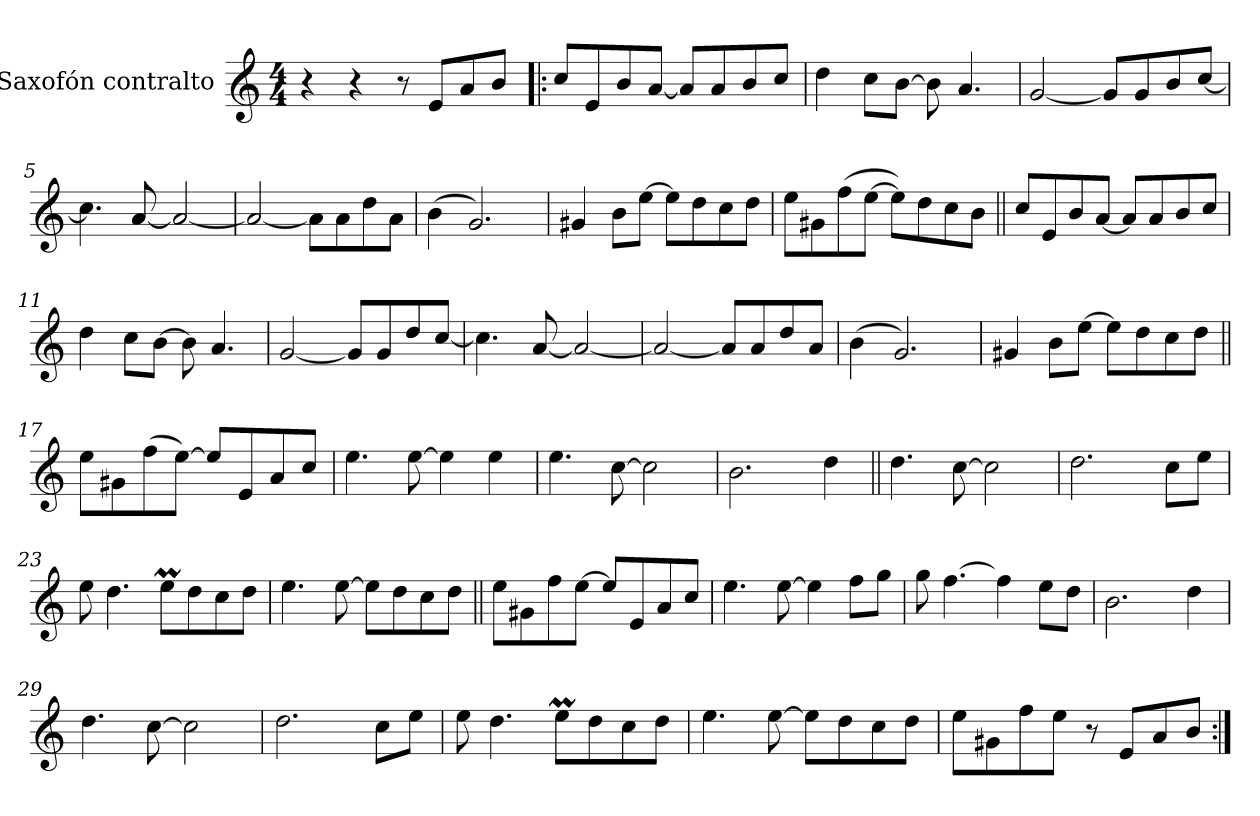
**kern
*part1
*staff1
*I"Saxofón contralto
*I'Sax. Ctrl.
*clefG2
*ITrd5c9
*k[b-e-a-]
*M4/4
=1
4r
4r
8r
8G/L
8c/
8d/J
=2!|:
8e-/L
8G/
8d/
[8c/J
8c/L]
8c/
8d/
8e-/J
=3
4f\
8e-\L
[8d\J
8d\]
4.c/
=4
[2B-/
8B-/L]
8B-/
8d/
[8e-/J
!!LO:LB:g=z
=5
4.e-\]
[8c/
2c/_
=6
2c/_
8c\L]
8c\
8f\
8c\J
=7
(4d\
2.B-/)
=8
4Bn/
8d\L
[8g\J
8g\L]
8f\
8e-\
8f\J
!!LO:LB:g=z
=9
8g\L
8Bn\
(8a-\
[8g\J
8g\L])
8f\
8e-\
8d\J
=10||
8e-/L
8G/
8d/
[8c/J
8c/L]
8c/
8d/
8e-/J
=11
4f\
8e-\L
[8d\J
8d\]
4.c/
!!LO:LB:g=z
=12
[2B-/
8B-/L]
8B-/
8f/
[8e-/J
=13
4.e-\]
[8c/
2c/_
=14
2c/_
8c/L]
8c/
8f/
8c/J
=15
(4d\
2.B-/)
!!LO:LB:g=z
=16
4Bn/
8d\L
[8g\J
8g\L]
8f\
8e-\
8f\J
=17||
8g\L
8Bn\
(8a-\
[8g\J)
8g/L]
8G/
8c/
8e-/J
=18
4.g\
[8g\
4g\]
4g\
=19
4.g\
[8e-\
2e-\]
=20
2.d\
4f\
!!LO:LB:g=z
=21||
4.f\
[8e-\
2e-\]
=22
2.f\
8e-\L
8g\J
=23
8g\
4.f\
8gm\L
8f\
8e-\
8f\J
=24
4.g\
[8g\
8g\L]
8f\
8e-\
8f\J
=25||
8g\L
8Bn\
8a-\
[8g\J
8g/L]
8G/
8c/
8e-/J
!!LO:LB:g=z
=26
4.g\
[8g\
4g\]
8a-\L
8b-\J
=27
8b-\
[4.a-\
4a-\]
8g\L
8f\J
=28
2.d\
4f\
=29
4.f\
[8e-\
2e-\]
=30
2.f\
8e-\L
8g\J
=31
8g\
4.f\
8gm\L
8f\
8e-\
8f\J
!!LO:LB:g=z
=32
4.g\
[8g\
8g\L]
8f\
8e-\
8f\J
=33
8g\L
8Bn\
8a-\
8g\J
8r
8G/L
8c/
8d/J
=:|!
*-
